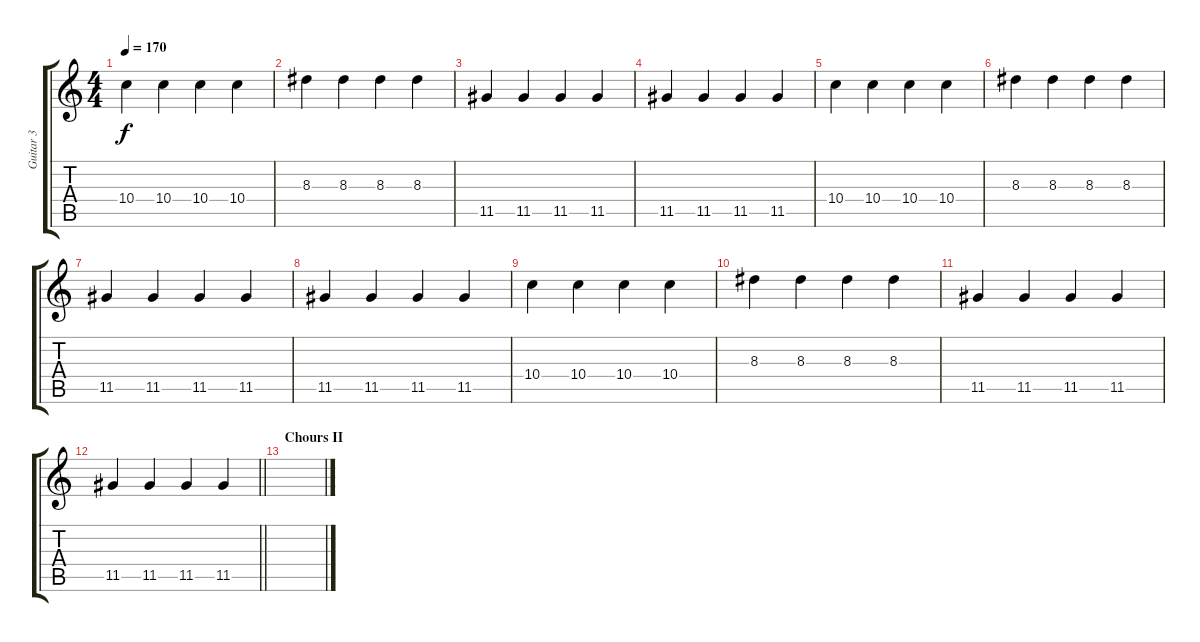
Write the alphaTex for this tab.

\track ("Guitar 3" "Guitar 3") {instrument electricguitarclean}
\staff {score tabs}
\tuning (E4 B3 G3 D3 A2 E2) {hide}
\ts (4 4)
\tempo 170
\clef g2
\ks c
10.4.4{dy f} 10.4.4 10.4.4 10.4.4 |
8.3.4 8.3.4 8.3.4 8.3.4 |
11.5.4 11.5.4 11.5.4 11.5.4 |
11.5.4 11.5.4 11.5.4 11.5.4 |
10.4.4 10.4.4 10.4.4 10.4.4 |
8.3.4 8.3.4 8.3.4 8.3.4 |
11.5.4 11.5.4 11.5.4 11.5.4 |
11.5.4 11.5.4 11.5.4 11.5.4 |
10.4.4 10.4.4 10.4.4 10.4.4 |
8.3.4 8.3.4 8.3.4 8.3.4 |
11.5.4 11.5.4 11.5.4 11.5.4 |
\barLineRight lightlight
11.5.4 11.5.4 11.5.4 11.5.4 |
\section ("" "Chours II")
